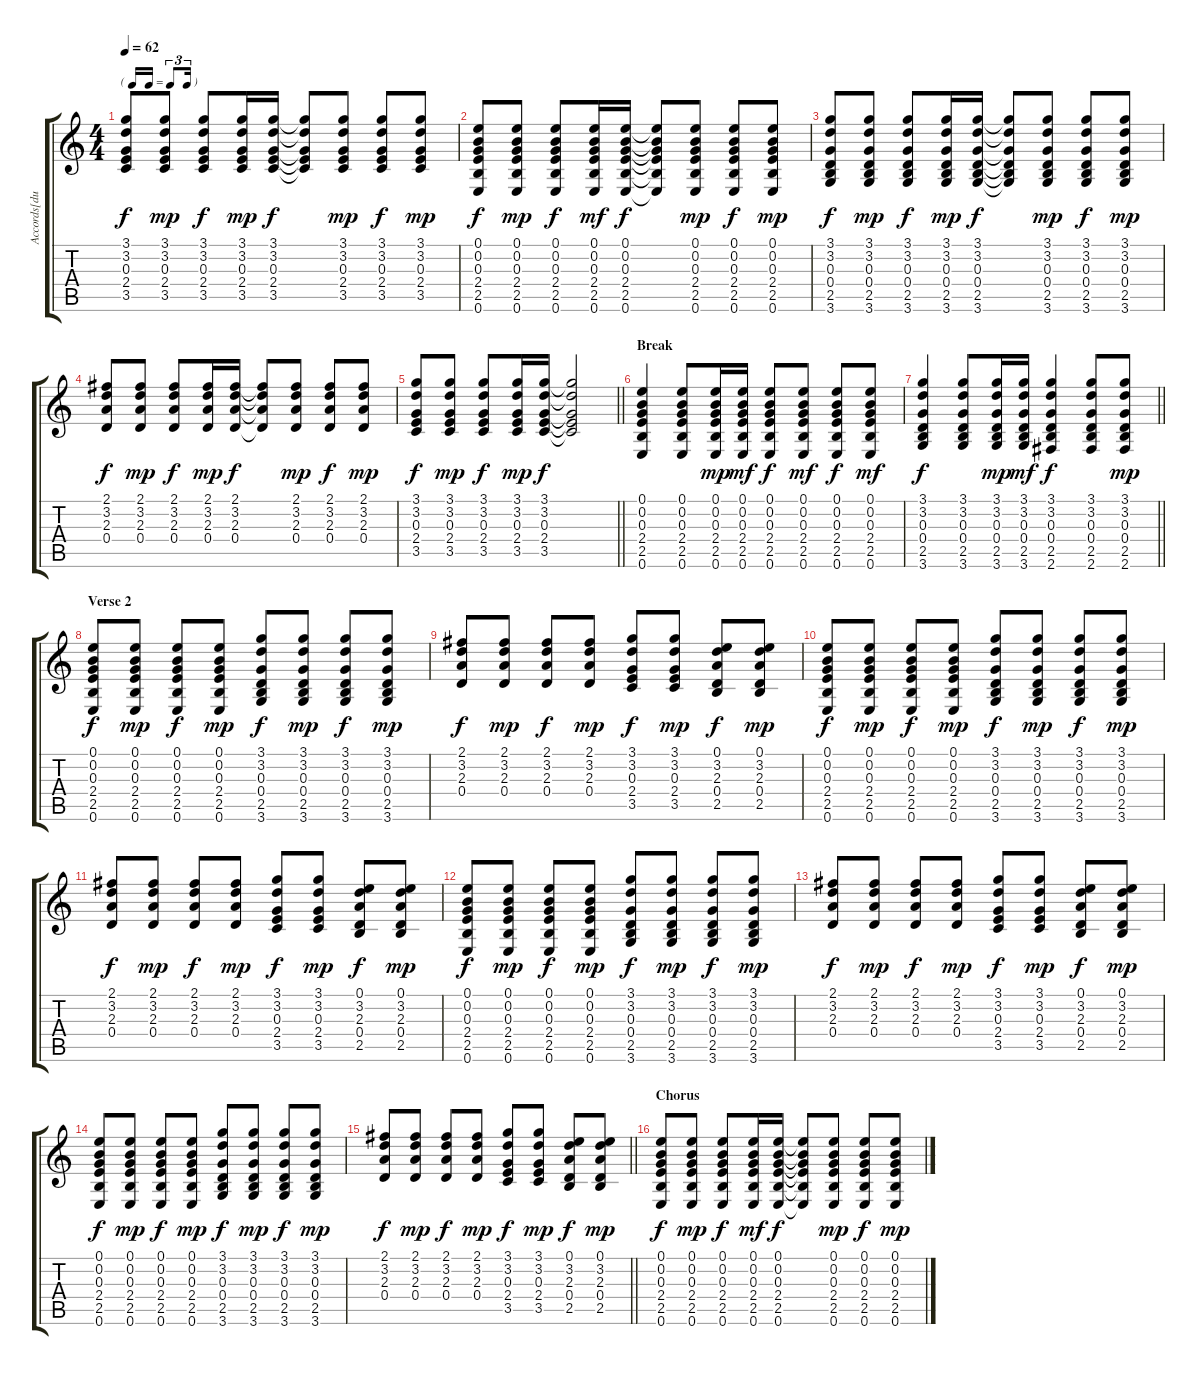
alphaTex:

\track ("Accords[dub]" "Accords[du") {instrument acousticguitarsteel}
\staff {score tabs}
\tuning (E4 B3 G3 D3 A2 E2) {hide}
\ts (4 4)
\tf triplet16th
\tempo 62
\clef g2
\ks c
(3.1 3.2 0.3 2.4 3.5).8{dy f} (3.1 3.2 0.3 2.4 3.5).8{dy mp} (3.1 3.2 0.3 2.4 3.5).8{dy f} (3.1 3.2 0.3 2.4 3.5).16{dy mp} (3.1 3.2 0.3 2.4 3.5).16{dy f} (3.1{t} 3.2{t} 0.3{t} 2.4{t} 3.5{t}).8 (3.1 3.2 0.3 2.4 3.5).8{dy mp} (3.1 3.2 0.3 2.4 3.5).8{dy f} (3.1 3.2 0.3 2.4 3.5).8{dy mp} |
(0.1 0.2 0.3 2.4 2.5 0.6).8{dy f} (0.1 0.2 0.3 2.4 2.5 0.6).8{dy mp} (0.1 0.2 0.3 2.4 2.5 0.6).8{dy f} (0.1 0.2 0.3 2.4 2.5 0.6).16{dy mf} (0.1 0.2 0.3 2.4 2.5 0.6).16{dy f} (0.1{t} 0.2{t} 0.3{t} 2.4{t} 2.5{t} 0.6{t}).8 (0.1 0.2 0.3 2.4 2.5 0.6).8{dy mp} (0.1 0.2 0.3 2.4 2.5 0.6).8{dy f} (0.1 0.2 0.3 2.4 2.5 0.6).8{dy mp} |
(3.1 3.2 0.3 0.4 2.5 3.6).8{dy f} (3.1 3.2 0.3 0.4 2.5 3.6).8{dy mp} (3.1 3.2 0.3 0.4 2.5 3.6).8{dy f} (3.1 3.2 0.3 0.4 2.5 3.6).16{dy mp} (3.1 3.2 0.3 0.4 2.5 3.6).16{dy f} (3.1{t} 3.2{t} 0.3{t} 0.4{t} 2.5{t} 3.6{t}).8 (3.1 3.2 0.3 0.4 2.5 3.6).8{dy mp} (3.1 3.2 0.3 0.4 2.5 3.6).8{dy f} (3.1 3.2 0.3 0.4 2.5 3.6).8{dy mp} |
(2.1 3.2 2.3 0.4).8{dy f} (2.1 3.2 2.3 0.4).8{dy mp} (2.1 3.2 2.3 0.4).8{dy f} (2.1 3.2 2.3 0.4).16{dy mp} (2.1 3.2 2.3 0.4).16{dy f} (2.1{t} 3.2{t} 2.3{t} 0.4{t}).8 (2.1 3.2 2.3 0.4).8{dy mp} (2.1 3.2 2.3 0.4).8{dy f} (2.1 3.2 2.3 0.4).8{dy mp} |
\barLineRight lightlight
(3.1 3.2 0.3 2.4 3.5).8{dy f} (3.1 3.2 0.3 2.4 3.5).8{dy mp} (3.1 3.2 0.3 2.4 3.5).8{dy f} (3.1 3.2 0.3 2.4 3.5).16{dy mp} (3.1 3.2 0.3 2.4 3.5).16{dy f} (3.1{t} 3.2{t} 0.3{t} 2.4{t} 3.5{t}).2 |
\section ("" "Break")
(0.1 0.2 0.3 2.4 2.5 0.6).4 (0.1 0.2 0.3 2.4 2.5 0.6).8 (0.1 0.2 0.3 2.4 2.5 0.6).16{dy mp} (0.1 0.2 0.3 2.4 2.5 0.6).16{dy mf} (0.1 0.2 0.3 2.4 2.5 0.6).8{dy f} (0.1 0.2 0.3 2.4 2.5 0.6).8{dy mf} (0.1 0.2 0.3 2.4 2.5 0.6).8{dy f} (0.1 0.2 0.3 2.4 2.5 0.6).8{dy mf} |
\barLineRight lightlight
(3.1 3.2 0.3 0.4 2.5 3.6).4{dy f} (3.1 3.2 0.3 0.4 2.5 3.6).8 (3.1 3.2 0.3 0.4 2.5 3.6).16{dy mp} (3.1 3.2 0.3 0.4 2.5 3.6).16{dy mf} (3.1 3.2 0.3 0.4 2.5 2.6).4{dy f} (3.1 3.2 0.3 0.4 2.5 2.6).8 (3.1 3.2 0.3 0.4 2.5 2.6).8{dy mp} |
\section ("" "Verse 2")
(0.1 0.2 0.3 2.4 2.5 0.6).8{dy f} (0.1 0.2 0.3 2.4 2.5 0.6).8{dy mp} (0.1 0.2 0.3 2.4 2.5 0.6).8{dy f} (0.1 0.2 0.3 2.4 2.5 0.6).8{dy mp} (3.1 3.2 0.3 0.4 2.5 3.6).8{dy f} (3.1 3.2 0.3 0.4 2.5 3.6).8{dy mp} (3.1 3.2 0.3 0.4 2.5 3.6).8{dy f} (3.1 3.2 0.3 0.4 2.5 3.6).8{dy mp} |
(2.1 3.2 2.3 0.4).8{dy f} (2.1 3.2 2.3 0.4).8{dy mp} (2.1 3.2 2.3 0.4).8{dy f} (2.1 3.2 2.3 0.4).8{dy mp} (3.1 3.2 0.3 2.4 3.5).8{dy f} (3.1 3.2 0.3 2.4 3.5).8{dy mp} (0.1 3.2 2.3 0.4 2.5).8{dy f} (0.1 3.2 2.3 0.4 2.5).8{dy mp} |
(0.1 0.2 0.3 2.4 2.5 0.6).8{dy f} (0.1 0.2 0.3 2.4 2.5 0.6).8{dy mp} (0.1 0.2 0.3 2.4 2.5 0.6).8{dy f} (0.1 0.2 0.3 2.4 2.5 0.6).8{dy mp} (3.1 3.2 0.3 0.4 2.5 3.6).8{dy f} (3.1 3.2 0.3 0.4 2.5 3.6).8{dy mp} (3.1 3.2 0.3 0.4 2.5 3.6).8{dy f} (3.1 3.2 0.3 0.4 2.5 3.6).8{dy mp} |
(2.1 3.2 2.3 0.4).8{dy f} (2.1 3.2 2.3 0.4).8{dy mp} (2.1 3.2 2.3 0.4).8{dy f} (2.1 3.2 2.3 0.4).8{dy mp} (3.1 3.2 0.3 2.4 3.5).8{dy f} (3.1 3.2 0.3 2.4 3.5).8{dy mp} (0.1 3.2 2.3 0.4 2.5).8{dy f} (0.1 3.2 2.3 0.4 2.5).8{dy mp} |
(0.1 0.2 0.3 2.4 2.5 0.6).8{dy f} (0.1 0.2 0.3 2.4 2.5 0.6).8{dy mp} (0.1 0.2 0.3 2.4 2.5 0.6).8{dy f} (0.1 0.2 0.3 2.4 2.5 0.6).8{dy mp} (3.1 3.2 0.3 0.4 2.5 3.6).8{dy f} (3.1 3.2 0.3 0.4 2.5 3.6).8{dy mp} (3.1 3.2 0.3 0.4 2.5 3.6).8{dy f} (3.1 3.2 0.3 0.4 2.5 3.6).8{dy mp} |
(2.1 3.2 2.3 0.4).8{dy f} (2.1 3.2 2.3 0.4).8{dy mp} (2.1 3.2 2.3 0.4).8{dy f} (2.1 3.2 2.3 0.4).8{dy mp} (3.1 3.2 0.3 2.4 3.5).8{dy f} (3.1 3.2 0.3 2.4 3.5).8{dy mp} (0.1 3.2 2.3 0.4 2.5).8{dy f} (0.1 3.2 2.3 0.4 2.5).8{dy mp} |
(0.1 0.2 0.3 2.4 2.5 0.6).8{dy f} (0.1 0.2 0.3 2.4 2.5 0.6).8{dy mp} (0.1 0.2 0.3 2.4 2.5 0.6).8{dy f} (0.1 0.2 0.3 2.4 2.5 0.6).8{dy mp} (3.1 3.2 0.3 0.4 2.5 3.6).8{dy f} (3.1 3.2 0.3 0.4 2.5 3.6).8{dy mp} (3.1 3.2 0.3 0.4 2.5 3.6).8{dy f} (3.1 3.2 0.3 0.4 2.5 3.6).8{dy mp} |
\barLineRight lightlight
(2.1 3.2 2.3 0.4).8{dy f} (2.1 3.2 2.3 0.4).8{dy mp} (2.1 3.2 2.3 0.4).8{dy f} (2.1 3.2 2.3 0.4).8{dy mp} (3.1 3.2 0.3 2.4 3.5).8{dy f} (3.1 3.2 0.3 2.4 3.5).8{dy mp} (0.1 3.2 2.3 0.4 2.5).8{dy f} (0.1 3.2 2.3 0.4 2.5).8{dy mp} |
\section ("" "Chorus")
(0.1 0.2 0.3 2.4 2.5 0.6).8{dy f} (0.1 0.2 0.3 2.4 2.5 0.6).8{dy mp} (0.1 0.2 0.3 2.4 2.5 0.6).8{dy f} (0.1 0.2 0.3 2.4 2.5 0.6).16{dy mf} (0.1 0.2 0.3 2.4 2.5 0.6).16{dy f} (0.1{t} 0.2{t} 0.3{t} 2.4{t} 2.5{t} 0.6{t}).8 (0.1 0.2 0.3 2.4 2.5 0.6).8{dy mp} (0.1 0.2 0.3 2.4 2.5 0.6).8{dy f} (0.1 0.2 0.3 2.4 2.5 0.6).8{dy mp}
